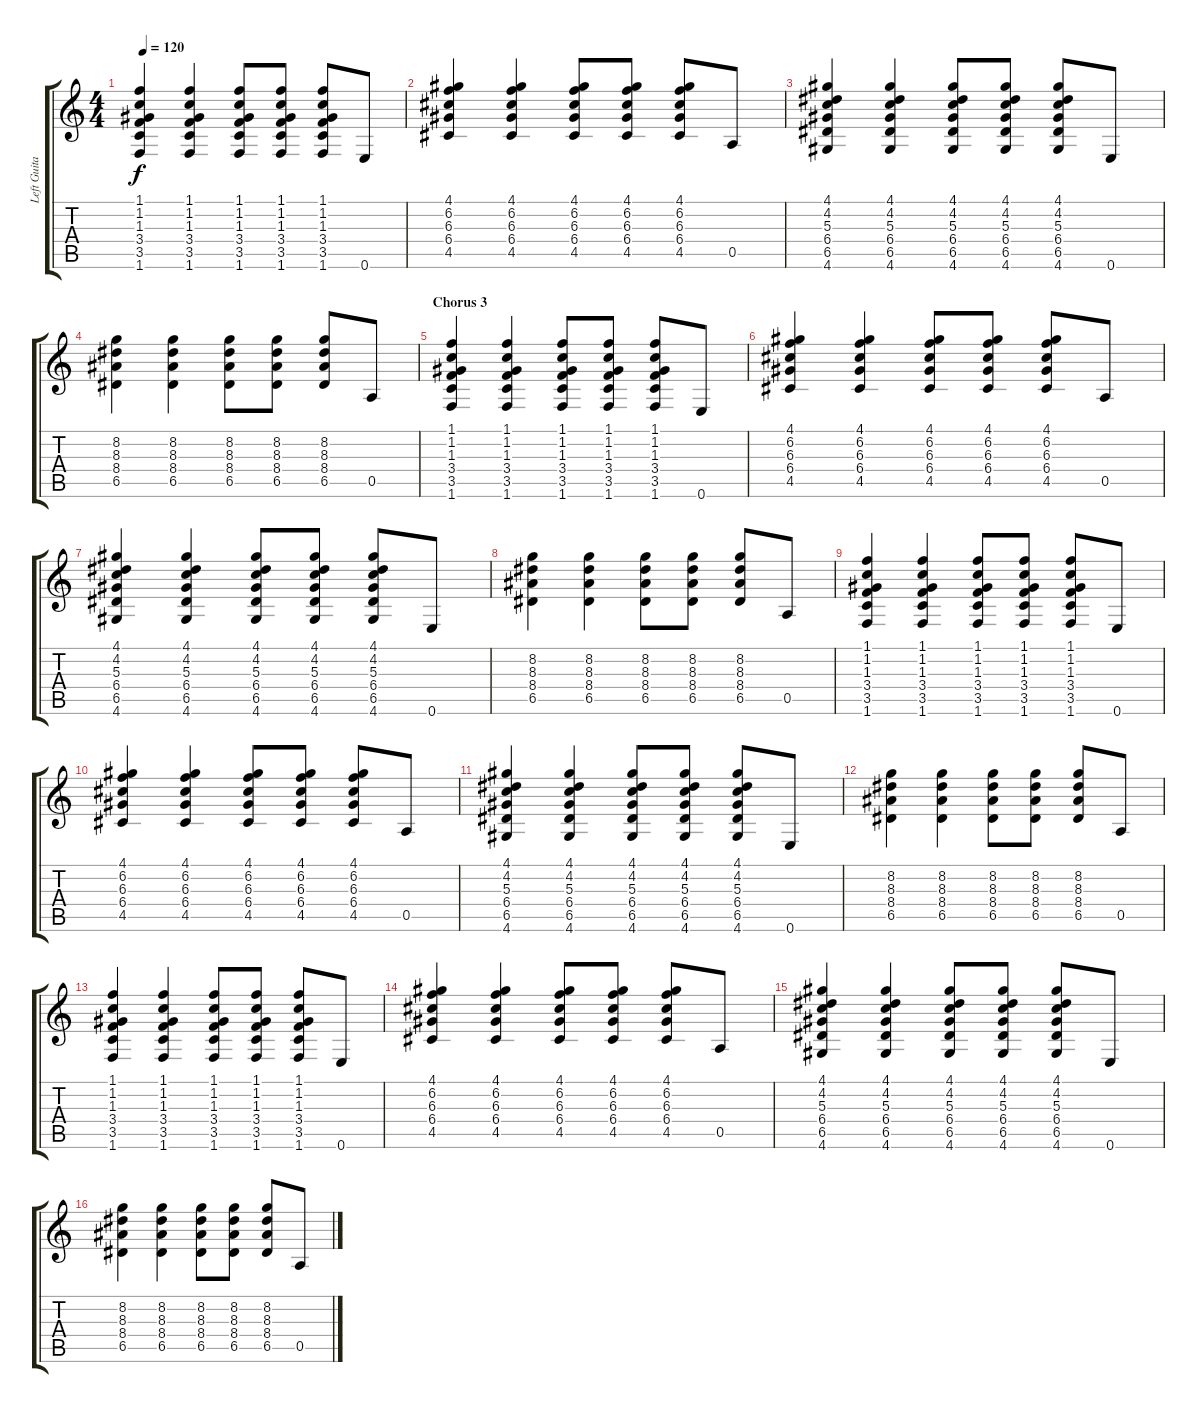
\track ("Left Guitar" "Left Guita") {instrument distortionguitar}
\staff {score tabs}
\tuning (E4 B3 G3 D3 A2 E2) {hide}
\ts (4 4)
\tempo 120
\clef g2
\ks c
(1.1 1.2 1.3 3.4 3.5 1.6).4{dy f} (1.1 1.2 1.3 3.4 3.5 1.6).4 (1.1 1.2 1.3 3.4 3.5 1.6).8 (1.1 1.2 1.3 3.4 3.5 1.6).8 (1.1 1.2 1.3 3.4 3.5 1.6).8 0.6.8 |
(4.1 6.2 6.3 6.4 4.5).4 (4.1 6.2 6.3 6.4 4.5).4 (4.1 6.2 6.3 6.4 4.5).8 (4.1 6.2 6.3 6.4 4.5).8 (4.1 6.2 6.3 6.4 4.5).8 0.5.8 |
(4.1 4.2 5.3 6.4 6.5 4.6).4 (4.1 4.2 5.3 6.4 6.5 4.6).4 (4.1 4.2 5.3 6.4 6.5 4.6).8 (4.1 4.2 5.3 6.4 6.5 4.6).8 (4.1 4.2 5.3 6.4 6.5 4.6).8 0.6.8 |
(8.2 8.3 8.4 6.5).4 (8.2 8.3 8.4 6.5).4 (8.2 8.3 8.4 6.5).8 (8.2 8.3 8.4 6.5).8 (8.2 8.3 8.4 6.5).8 0.5.8 |
\section ("" "Chorus 3")
(1.1 1.2 1.3 3.4 3.5 1.6).4 (1.1 1.2 1.3 3.4 3.5 1.6).4 (1.1 1.2 1.3 3.4 3.5 1.6).8 (1.1 1.2 1.3 3.4 3.5 1.6).8 (1.1 1.2 1.3 3.4 3.5 1.6).8 0.6.8 |
(4.1 6.2 6.3 6.4 4.5).4 (4.1 6.2 6.3 6.4 4.5).4 (4.1 6.2 6.3 6.4 4.5).8 (4.1 6.2 6.3 6.4 4.5).8 (4.1 6.2 6.3 6.4 4.5).8 0.5.8 |
(4.1 4.2 5.3 6.4 6.5 4.6).4 (4.1 4.2 5.3 6.4 6.5 4.6).4 (4.1 4.2 5.3 6.4 6.5 4.6).8 (4.1 4.2 5.3 6.4 6.5 4.6).8 (4.1 4.2 5.3 6.4 6.5 4.6).8 0.6.8 |
(8.2 8.3 8.4 6.5).4 (8.2 8.3 8.4 6.5).4 (8.2 8.3 8.4 6.5).8 (8.2 8.3 8.4 6.5).8 (8.2 8.3 8.4 6.5).8 0.5.8 |
(1.1 1.2 1.3 3.4 3.5 1.6).4 (1.1 1.2 1.3 3.4 3.5 1.6).4 (1.1 1.2 1.3 3.4 3.5 1.6).8 (1.1 1.2 1.3 3.4 3.5 1.6).8 (1.1 1.2 1.3 3.4 3.5 1.6).8 0.6.8 |
(4.1 6.2 6.3 6.4 4.5).4 (4.1 6.2 6.3 6.4 4.5).4 (4.1 6.2 6.3 6.4 4.5).8 (4.1 6.2 6.3 6.4 4.5).8 (4.1 6.2 6.3 6.4 4.5).8 0.5.8 |
(4.1 4.2 5.3 6.4 6.5 4.6).4 (4.1 4.2 5.3 6.4 6.5 4.6).4 (4.1 4.2 5.3 6.4 6.5 4.6).8 (4.1 4.2 5.3 6.4 6.5 4.6).8 (4.1 4.2 5.3 6.4 6.5 4.6).8 0.6.8 |
(8.2 8.3 8.4 6.5).4 (8.2 8.3 8.4 6.5).4 (8.2 8.3 8.4 6.5).8 (8.2 8.3 8.4 6.5).8 (8.2 8.3 8.4 6.5).8 0.5.8 |
(1.1 1.2 1.3 3.4 3.5 1.6).4 (1.1 1.2 1.3 3.4 3.5 1.6).4 (1.1 1.2 1.3 3.4 3.5 1.6).8 (1.1 1.2 1.3 3.4 3.5 1.6).8 (1.1 1.2 1.3 3.4 3.5 1.6).8 0.6.8 |
(4.1 6.2 6.3 6.4 4.5).4 (4.1 6.2 6.3 6.4 4.5).4 (4.1 6.2 6.3 6.4 4.5).8 (4.1 6.2 6.3 6.4 4.5).8 (4.1 6.2 6.3 6.4 4.5).8 0.5.8 |
(4.1 4.2 5.3 6.4 6.5 4.6).4 (4.1 4.2 5.3 6.4 6.5 4.6).4 (4.1 4.2 5.3 6.4 6.5 4.6).8 (4.1 4.2 5.3 6.4 6.5 4.6).8 (4.1 4.2 5.3 6.4 6.5 4.6).8 0.6.8 |
(8.2 8.3 8.4 6.5).4 (8.2 8.3 8.4 6.5).4 (8.2 8.3 8.4 6.5).8 (8.2 8.3 8.4 6.5).8 (8.2 8.3 8.4 6.5).8 0.5.8
